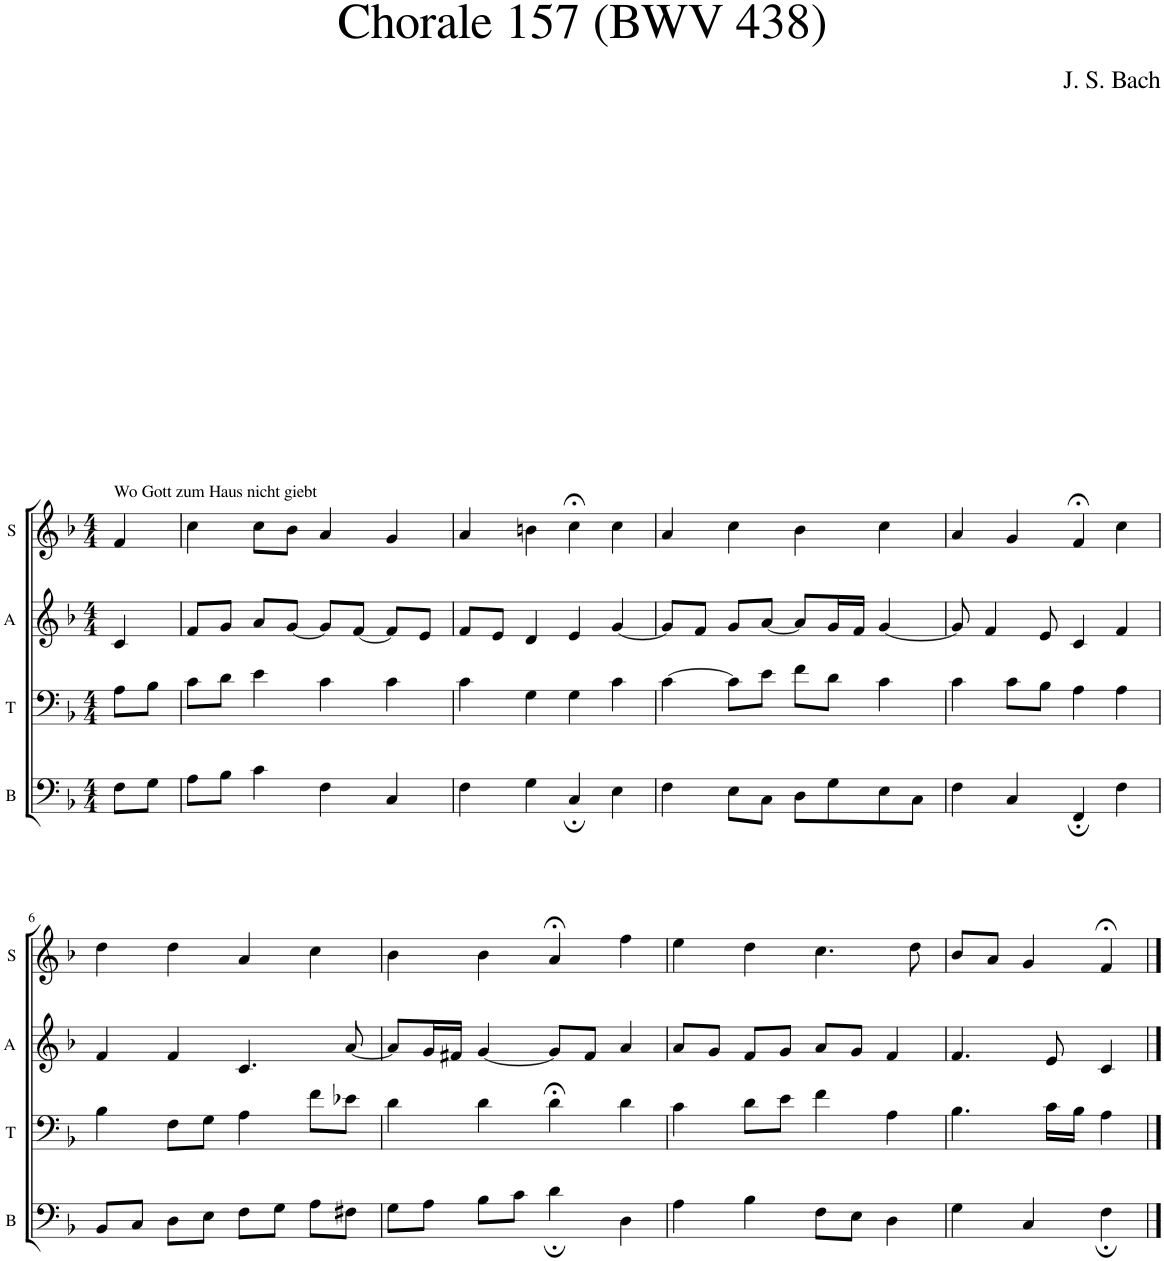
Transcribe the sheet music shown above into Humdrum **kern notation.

**kern	**kern	**kern	**kern
*part4	*part3	*part2	*part1
*staff4	*staff3	*staff2	*staff1
*I"B	*I"T	*I"A	*I"S
*I'B	*I'T	*I'A	*I'S
*clefF4	*clefF4	*clefG2	*clefG2
*k[b-]	*k[b-]	*k[b-]	*k[b-]
*M4/4	*M4/4	*M4/4	*M4/4
=1	=1	=1	=1
!	!	!	!LO:TX:a:t=Wo Gott zum Haus nicht giebt
8F\L	8A\L	4c/	4f/
8G\J	8B-\J	.	.
=2	=2	=2	=2
8A\L	8c\L	8f/L	4cc\
8B-\J	8d\J	8g/J	.
4c\	4e\	8a/L	8cc\L
.	.	[8g/J	8b-\J
4F\	4c\	8g/L]	4a/
.	.	[8f/J	.
4C/	4c\	8f/L]	4g/
.	.	8e/J	.
=3	=3	=3	=3
4F\	4c\	8f/L	4a/
.	.	8e/J	.
4G\	4G\	4d/	4bn\
4C;/	4G\	4e/	4cc;<\
4E\	4c\	[4g/	4cc\
=4	=4	=4	=4
4F\	[4c\	8g/L]	4a/
.	.	8f/J	.
8E\L	8c\L]	8g/L	4cc\
8C\J	8e\J	[8a/J	.
8D\L	8f\L	8a/L]	4b-\
8G\	8d\J	16g/L	.
.	.	16f/JJ	.
8E\	4c\	[4g/	4cc\
8C\J	.	.	.
=5	=5	=5	=5
4F\	4c\	8g/]	4a/
.	.	4f/	.
4C/	8c\L	.	4g/
.	8B-\J	8e/	.
4FF;/	4A\	4c/	4f;</
4F\	4A\	4f/	4cc\
!!LO:LB:g=z
=6	=6	=6	=6
8BB-/L	4B-\	4f/	4dd\
8C/J	.	.	.
8D\L	8F\L	4f/	4dd\
8E\J	8G\J	.	.
8F\L	4A\	4.c/	4a/
8G\J	.	.	.
8A\L	8f\L	.	4cc\
8F#X\J	8e-X\J	[8a/	.
=7	=7	=7	=7
8G\L	4d\	8a/L]	4b-\
8A\J	.	16g/L	.
.	.	16f#X/JJ	.
8B-\L	4d\	[4g/	4b-\
8c\J	.	.	.
4d;\	4d;<\	8g/L]	4a;</
.	.	8f#/J	.
4D\	4d\	4a/	4ff\
=8	=8	=8	=8
4A\	4c\	8a/L	4ee\
.	.	8g/J	.
4B-\	8d\L	8f/L	4dd\
.	8e\J	8g/J	.
8F\L	4f\	8a/L	4.cc\
8E\J	.	8g/J	.
4D\	4A\	4f/	.
.	.	.	8dd\
=9	=9	=9	=9
4G\	4.B-\	4.f/	8b-/L
.	.	.	8a/J
4C/	.	.	4g/
.	16c\LL	8e/	.
.	16B-\JJ	.	.
4F;\	4A\	4c/	4f;</
==	==	==	==
*-	*-	*-	*-
